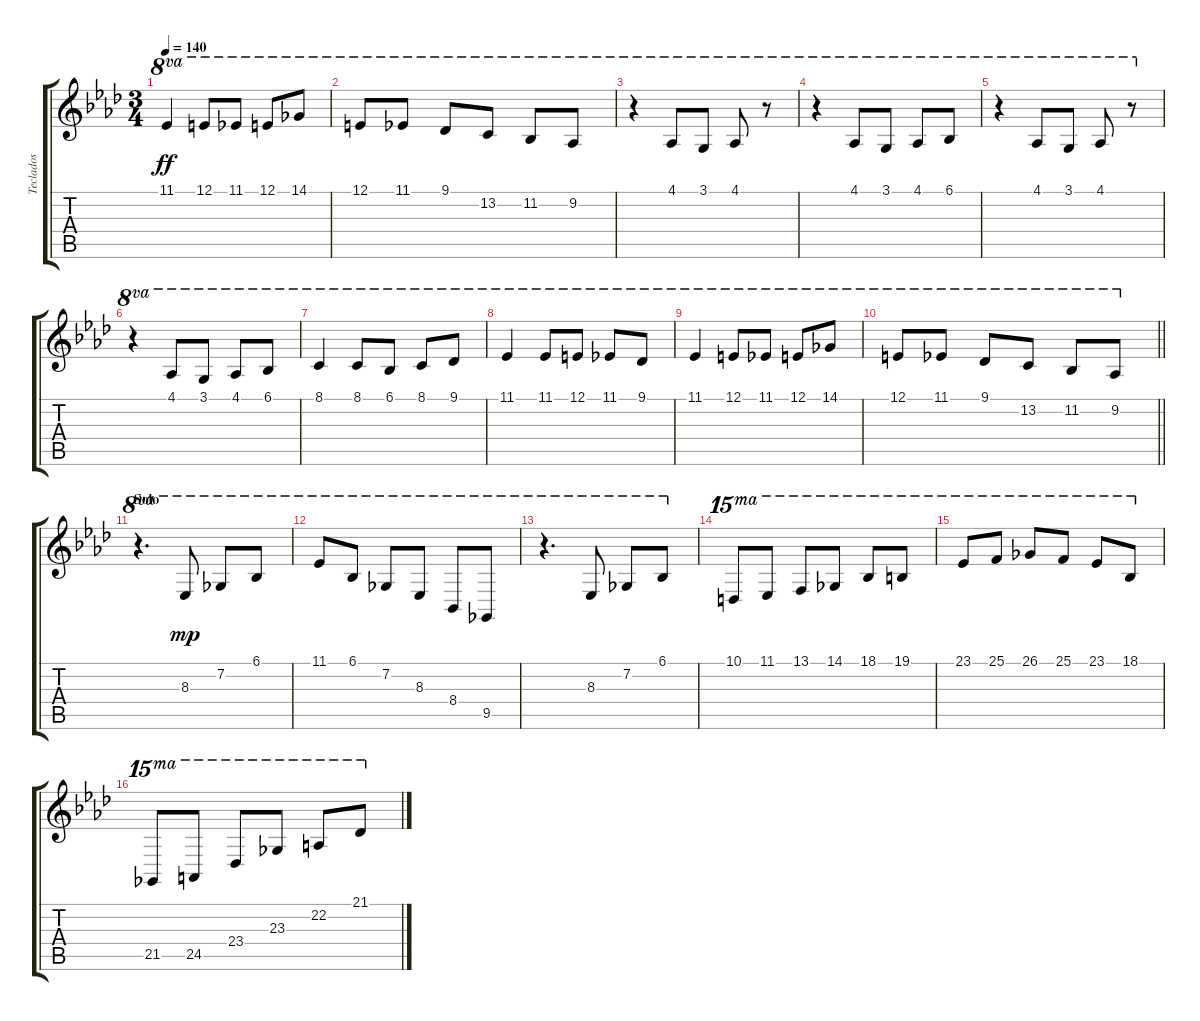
\track ("Teclados" "Teclados") {instrument acousticgrandpiano bank 126}
\staff {score tabs}
\tuning (E4 B3 G3 D3 A2 E2) {hide}
\ts (3 4)
\tempo 140
\clef g2
\ks fminor
11.1.4{ot 8va dy ff} 12.1.8{ot 8va} 11.1.8{ot 8va} 12.1.8{ot 8va} 14.1.8{ot 8va} |
12.1.8{ot 8va} 11.1.8{ot 8va} 9.1.8{ot 8va} 13.2.8{ot 8va} 11.2.8{ot 8va} 9.2.8{ot 8va} |
r.4{ot 8va} 4.1.8{ot 8va} 3.1.8{ot 8va} 4.1.8{ot 8va} r.8{ot 8va} |
r.4{ot 8va} 4.1.8{ot 8va} 3.1.8{ot 8va} 4.1.8{ot 8va} 6.1.8{ot 8va} |
r.4{ot 8va} 4.1.8{ot 8va} 3.1.8{ot 8va} 4.1.8{ot 8va} r.8{ot 8va} |
r.4{ot 8va} 4.1.8{ot 8va} 3.1.8{ot 8va} 4.1.8{ot 8va} 6.1.8{ot 8va} |
8.1.4{ot 8va} 8.1.8{ot 8va} 6.1.8{ot 8va} 8.1.8{ot 8va} 9.1.8{ot 8va} |
11.1.4{ot 8va} 11.1.8{ot 8va} 12.1.8{ot 8va} 11.1.8{ot 8va} 9.1.8{ot 8va} |
11.1.4{ot 8va} 12.1.8{ot 8va} 11.1.8{ot 8va} 12.1.8{ot 8va} 14.1.8{ot 8va} |
\barLineRight lightlight
12.1.8{ot 8va} 11.1.8{ot 8va} 9.1.8{ot 8va} 13.2.8{ot 8va} 11.2.8{ot 8va} 9.2.8{ot 8va} |
\section ("" "Solo")
r.4{d ot 8va instrument acousticgrandpiano} 8.3.8{ot 8va dy mp} 7.2.8{ot 8va} 6.1.8{ot 8va} |
11.1.8{ot 8va} 6.1.8{ot 8va} 7.2.8{ot 8va} 8.3.8{ot 8va} 8.4.8{ot 8va} 9.5.8{ot 8va} |
r.4{d ot 8va} 8.3.8{ot 8va} 7.2.8{ot 8va} 6.1.8{ot 8va} |
10.1.8{ot 15ma} 11.1.8{ot 15ma} 13.1.8{ot 15ma} 14.1.8{ot 15ma} 18.1.8{ot 15ma} 19.1.8{ot 15ma} |
23.1.8{ot 15ma} 25.1.8{ot 15ma} 26.1.8{ot 15ma} 25.1.8{ot 15ma} 23.1.8{ot 15ma} 18.1.8{ot 15ma} |
21.5.8{ot 15ma} 24.5.8{ot 15ma} 23.4.8{ot 15ma} 23.3.8{ot 15ma} 22.2.8{ot 15ma} 21.1.8{ot 15ma}
